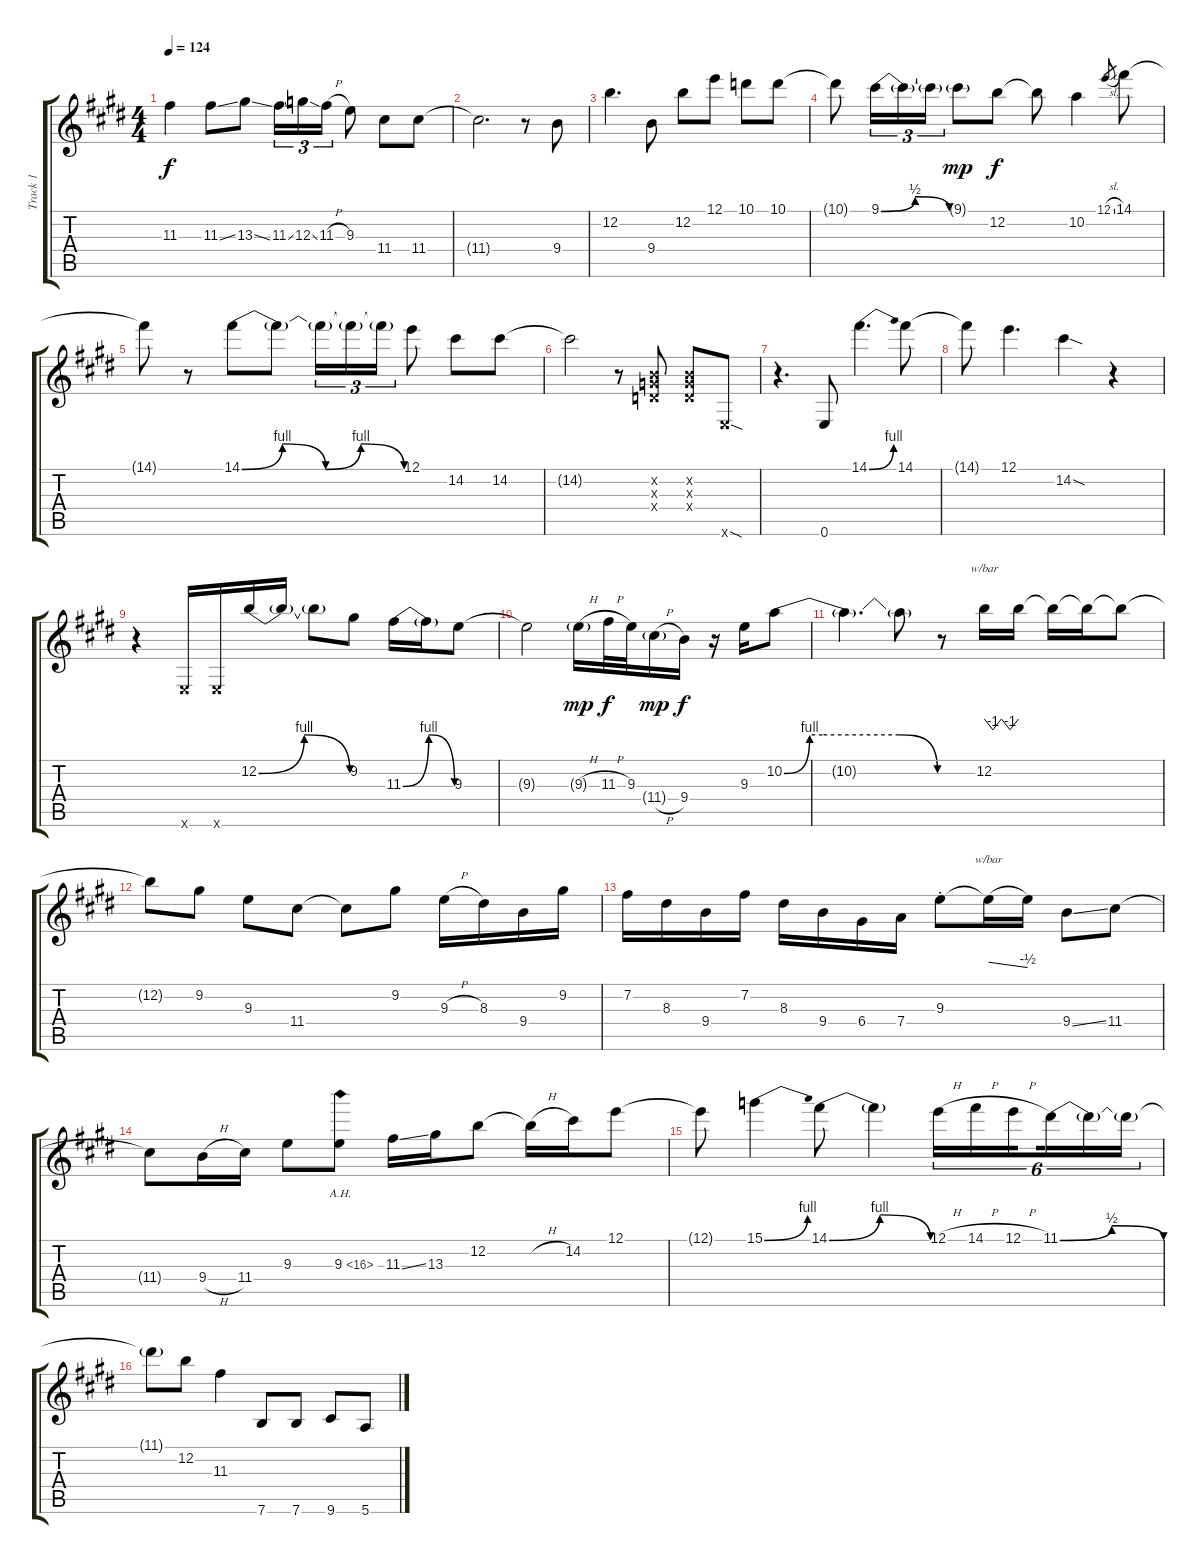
\track ("Track 1" "Track 1") {instrument distortionguitar}
\staff {score tabs}
\tuning (E4 B3 G3 D3 A2 E2) {hide}
\ts (4 4)
\tempo 124
\clef g2
\ks e
11.3{t}.4{dy f} 11.3{ss}.8 13.3{ss}.8 11.3{ss}.16{tu (3 2)} 12.3{ss}.16{tu (3 2)} 11.3{h}.16{tu (3 2)} 9.3.8 11.4.8 11.4.8 |
11.4{t}.2{d} r.8 9.4.8 |
12.2.4{d} 9.4.8 12.2.8 12.1.8 10.1.8 10.1.8 |
10.1{t}.8 9.1{be (bendrelease 0 0 30 2 30 2 60 0)}.16{tu (3 2)} 9.1{t}.16{tu (3 2)} 9.1{t}.16{tu (3 2)} 9.1{g}.8{dy mp} 12.2.8{dy f} 12.2{t}.8 10.2.4 12.1{sl}.8{gr} 14.1.8 |
14.1{t}.8 r.8 14.1{be (custom 0 0 15 4 31 0 44 4 60 0)}.8 14.1{t}.8 14.1{t}.16{tu (3 2)} 14.1{t}.16{tu (3 2)} 14.1{t}.16{tu (3 2)} 12.1.8 14.2.8 14.2.8 |
14.2{t}.2 r.8 (0.2{x} 0.3{x} 0.4{x}).8 (0.2{x} 0.3{x} 0.4{x}).8 0.6{sod x}.8 |
r.4{d} 0.6.8 14.1{be (bend 0 0 60 4)}.4{d} 14.1.8 |
14.1{t}.8 12.1.4{d} 14.2{sod}.4 r.4 |
r.4 0.6{x}.16 0.6{x}.16 12.2{be (bendrelease 0 0 15 4 45 4 60 0)}.16 12.2{t}.16 12.2{t}.8 9.2.8 11.3{be (bendrelease 0 0 15 4 45 4 60 0)}.16 11.3{t}.16 9.3.8 |
9.3{t}.2 9.3{h g}.16{dy mp} 11.3{h}.32{dy f} 9.3.32 11.4{h g}.16{dy mp} 9.4.16{dy f} r.16 9.3.16 10.2{be (custom 0 0 10 4 15 4 45 4 60 0)}.8 |
10.2{t}.4{d} 10.2{t}.8 r.8 12.2.16{tbe (custom default 0 0 15 -4 30 0 45 -4 60 0)} 12.2{t}.16 12.2{t}.16 12.2{t}.16 12.2{t}.8 |
12.2{t}.8 9.2.8 9.3.8 11.4.8 11.4{t}.8 9.2.8 9.3{h}.16 8.3.16 9.4.16 9.2.16 |
7.2.16 8.3.16 9.4.16 7.2.16 8.3.16 9.4.16 6.4.16 7.4.16 9.3{st}.8 9.3{t}.16{tbe (dive default 0 0 60 -2)} 9.3{t}.16 9.4{ss}.8 11.4.8 |
11.4{t}.8 9.4{h}.16 11.4.16 9.3.8 9.3{ah 7}.8 11.3{ss}.16 13.3.16 12.2.8 12.2{h t}.16 14.2.16 12.1.8 |
12.1{t}.8 15.1{be (bend 0 0 60 4)}.4 14.1{be (bendrelease 0 0 15 4 29 4 60 0)}.8 14.1{t}.4 12.1{h}.16{tu (6 4)} 14.1{h}.16{tu (6 4)} 12.1{h}.16{tu (6 4) beam splitsecondary} 11.1{be (bendrelease 0 0 15 2 45 2 60 0)}.16{tu (6 4)} 11.1{t}.16{tu (6 4)} 11.1{t}.16{tu (6 4)} |
11.1{t}.8 12.2.8 11.3.4 7.6.8 7.6.8 9.6.8 5.6.8
